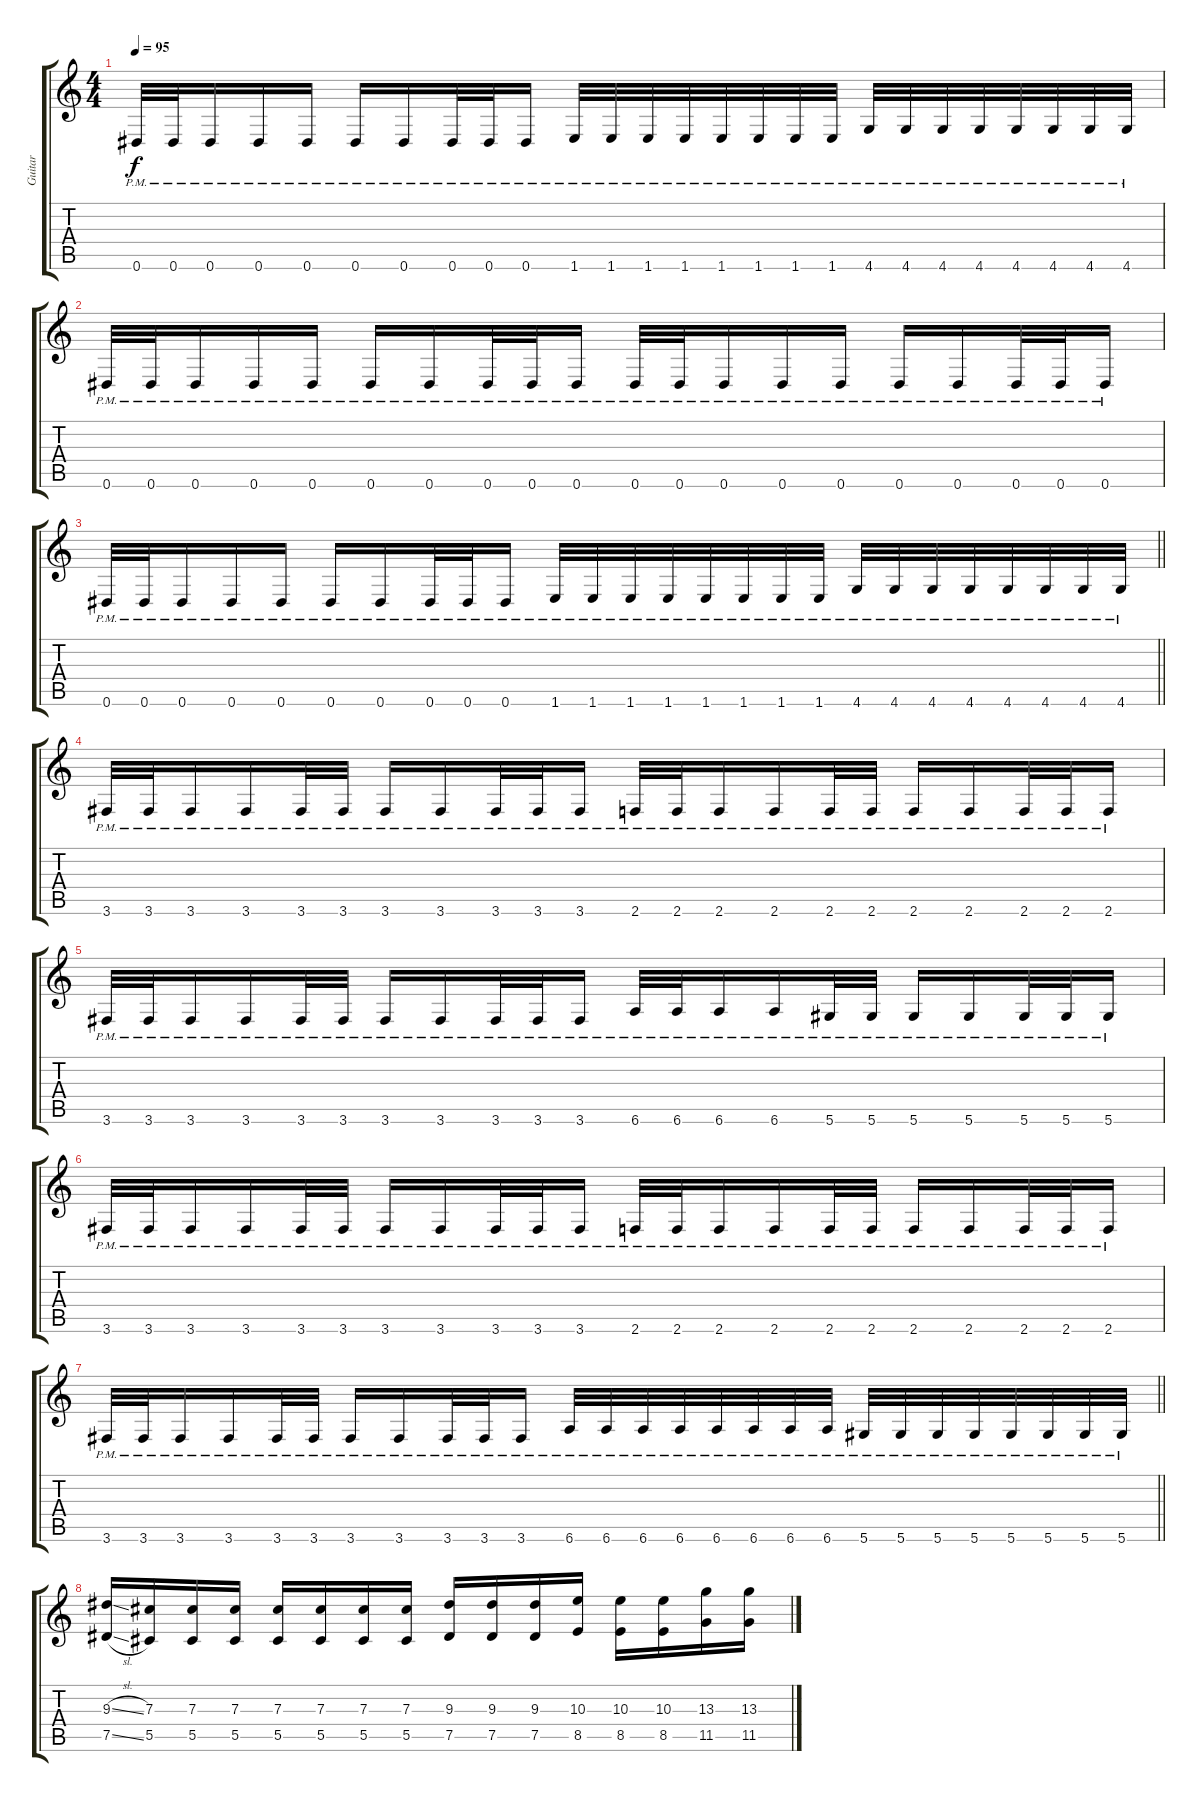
\track ("Guitar" "Guitar") {instrument distortionguitar}
\staff {score tabs}
\tuning (Eb4 Bb3 Gb3 Db3 Ab2 Eb2) {hide}
\ts (4 4)
\tempo 95
\clef g2
\ks c
0.6{pm}.32{dy f} 0.6{pm}.32 0.6{pm}.16 0.6{pm}.16 0.6{pm}.16 0.6{pm}.16 0.6{pm}.16 0.6{pm}.32 0.6{pm}.32 0.6{pm}.16 1.6{pm}.32 1.6{pm}.32 1.6{pm}.32 1.6{pm}.32 1.6{pm}.32 1.6{pm}.32 1.6{pm}.32 1.6{pm}.32 4.6{pm}.32 4.6{pm}.32 4.6{pm}.32 4.6{pm}.32 4.6{pm}.32 4.6{pm}.32 4.6{pm}.32 4.6{pm}.32 |
0.6{pm}.32 0.6{pm}.32 0.6{pm}.16 0.6{pm}.16 0.6{pm}.16 0.6{pm}.16 0.6{pm}.16 0.6{pm}.32 0.6{pm}.32 0.6{pm}.16 0.6{pm}.32 0.6{pm}.32 0.6{pm}.16 0.6{pm}.16 0.6{pm}.16 0.6{pm}.16 0.6{pm}.16 0.6{pm}.32 0.6{pm}.32 0.6{pm}.16 |
\barLineRight lightlight
0.6{pm}.32 0.6{pm}.32 0.6{pm}.16 0.6{pm}.16 0.6{pm}.16 0.6{pm}.16 0.6{pm}.16 0.6{pm}.32 0.6{pm}.32 0.6{pm}.16 1.6{pm}.32 1.6{pm}.32 1.6{pm}.32 1.6{pm}.32 1.6{pm}.32 1.6{pm}.32 1.6{pm}.32 1.6{pm}.32 4.6{pm}.32 4.6{pm}.32 4.6{pm}.32 4.6{pm}.32 4.6{pm}.32 4.6{pm}.32 4.6{pm}.32 4.6{pm}.32 |
3.6{pm}.32 3.6{pm}.32 3.6{pm}.16 3.6{pm}.16 3.6{pm}.32 3.6{pm}.32 3.6{pm}.16 3.6{pm}.16 3.6{pm}.32 3.6{pm}.32 3.6{pm}.16 2.6{pm}.32 2.6{pm}.32 2.6{pm}.16 2.6{pm}.16 2.6{pm}.32 2.6{pm}.32 2.6{pm}.16 2.6{pm}.16 2.6{pm}.32 2.6{pm}.32 2.6{pm}.16 |
3.6{pm}.32 3.6{pm}.32 3.6{pm}.16 3.6{pm}.16 3.6{pm}.32 3.6{pm}.32 3.6{pm}.16 3.6{pm}.16 3.6{pm}.32 3.6{pm}.32 3.6{pm}.16 6.6{pm}.32 6.6{pm}.32 6.6{pm}.16 6.6{pm}.16 5.6{pm}.32 5.6{pm}.32 5.6{pm}.16 5.6{pm}.16 5.6{pm}.32 5.6{pm}.32 5.6{pm}.16 |
3.6{pm}.32 3.6{pm}.32 3.6{pm}.16 3.6{pm}.16 3.6{pm}.32 3.6{pm}.32 3.6{pm}.16 3.6{pm}.16 3.6{pm}.32 3.6{pm}.32 3.6{pm}.16 2.6{pm}.32 2.6{pm}.32 2.6{pm}.16 2.6{pm}.16 2.6{pm}.32 2.6{pm}.32 2.6{pm}.16 2.6{pm}.16 2.6{pm}.32 2.6{pm}.32 2.6{pm}.16 |
\barLineRight lightlight
3.6{pm}.32 3.6{pm}.32 3.6{pm}.16 3.6{pm}.16 3.6{pm}.32 3.6{pm}.32 3.6{pm}.16 3.6{pm}.16 3.6{pm}.32 3.6{pm}.32 3.6{pm}.16 6.6{pm}.32 6.6{pm}.32 6.6{pm}.32 6.6{pm}.32 6.6{pm}.32 6.6{pm}.32 6.6{pm}.32 6.6{pm}.32 5.6{pm}.32 5.6{pm}.32 5.6{pm}.32 5.6{pm}.32 5.6{pm}.32 5.6{pm}.32 5.6{pm}.32 5.6{pm}.32 |
(9.3{sl} 7.5{sl}).16 (7.3 5.5).16 (7.3 5.5).16 (7.3 5.5).16 (7.3 5.5).16 (7.3 5.5).16 (7.3 5.5).16 (7.3 5.5).16 (9.3 7.5).16 (9.3 7.5).16 (9.3 7.5).16 (10.3 8.5).16 (10.3 8.5).16 (10.3 8.5).16 (13.3 11.5).16 (13.3 11.5).16
